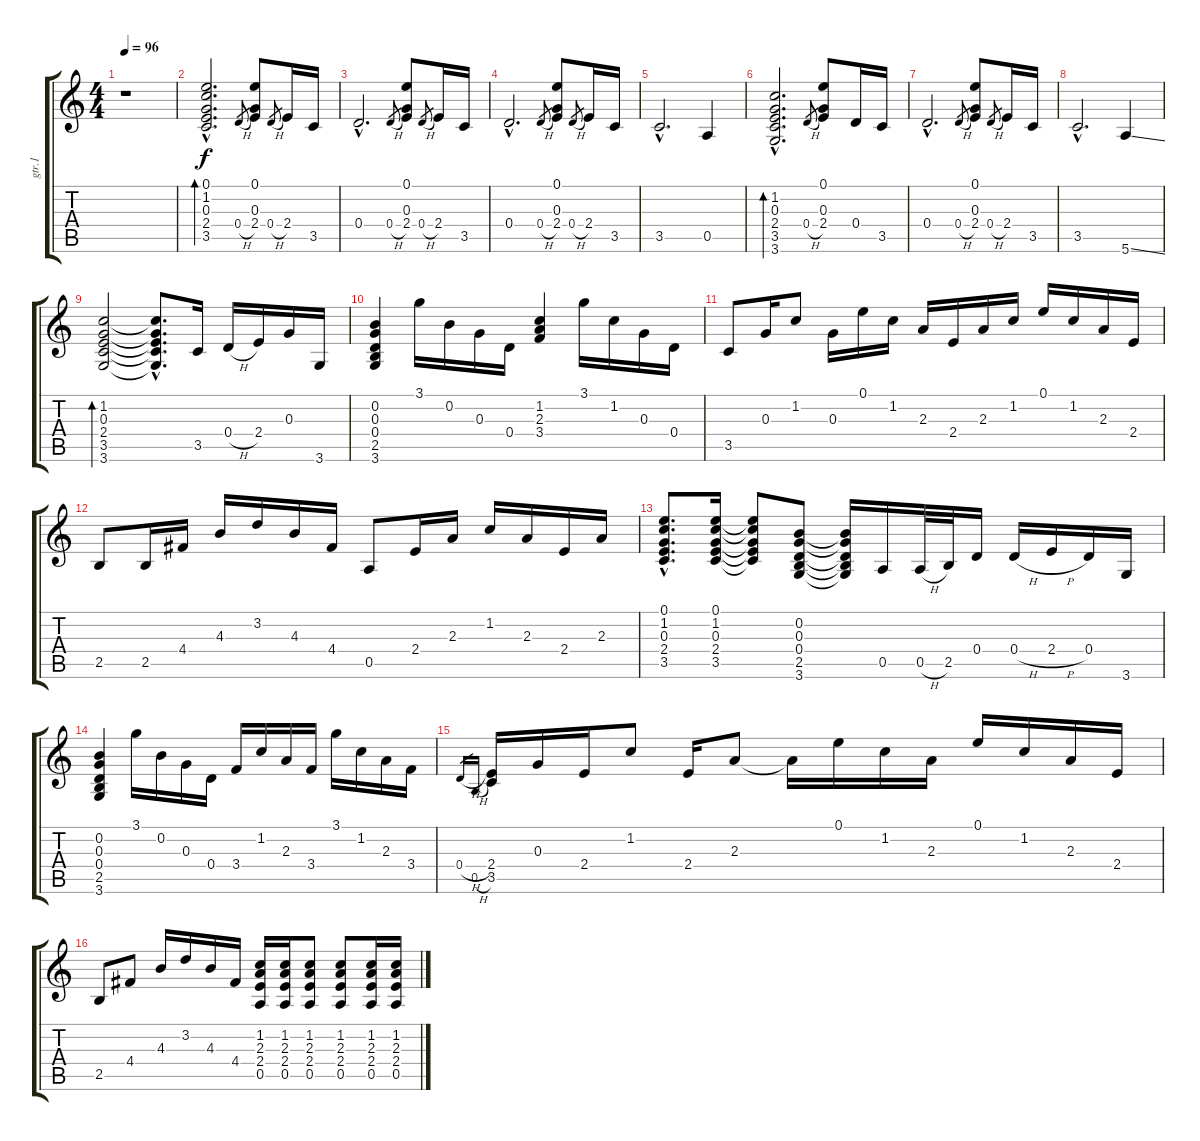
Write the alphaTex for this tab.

\track ("gtr.1" "gtr.1") {instrument acousticguitarsteel}
\staff {score tabs}
\tuning (E4 B3 G3 D3 A2 E2) {hide}
\ts (4 4)
\tempo 96
\clef g2
\ks c
r.1{dy f instrument acousticguitarsteel} |
(0.1{hac} 1.2{hac} 0.3{hac} 2.4{hac} 3.5{hac}).2{d bd 60} 0.4{h}.8{gr} (0.1 0.3 2.4).8 0.4{h}.8{gr} 2.4.16 3.5.16 |
0.4{hac}.2{d} 0.4{h}.8{gr} (0.1 0.3 2.4).8 0.4{h}.8{gr} 2.4.16 3.5.16 |
0.4{hac}.2{d} 0.4{h}.8{gr} (0.1 0.3 2.4).8 0.4{h}.8{gr} 2.4.16 3.5.16 |
3.5{hac}.2{d} 0.5.4 |
(1.2{hac} 0.3{hac} 2.4{hac} 3.5{hac} 3.6{hac}).2{d bd 60} 0.4{h}.8{gr} (0.1 0.3 2.4).8 0.4.16 3.5.16 |
0.4{hac}.2{d} 0.4{h}.8{gr} (0.1 0.3 2.4).8 0.4{h}.8{gr} 2.4.16 3.5.16 |
3.5{hac}.2{d} 5.6{ss}.4 |
(1.2 0.3 2.4 3.5 3.6).2{bd 60} (1.2{hac t} 0.3{hac t} 2.4{hac t} 3.5{hac t} 3.6{hac t}).8{d} 3.5.16 0.4{h}.16 2.4.16 0.3.16 3.6.16 |
(0.2 0.3 0.4 2.5 3.6).4 3.1.16 0.2.16 0.3.16 0.4.16 (1.2 2.3 3.4).4 3.1.16 1.2.16 0.3.16 0.4.16 |
3.5.8 0.3.16 1.2.8 0.3.16 0.1.16 1.2.16 2.3.16 2.4.16 2.3.16 1.2.16 0.1.16 1.2.16 2.3.16 2.4.16 |
2.5.8 2.5.16 4.4.16 4.3.16 3.2.16 4.3.16 4.4.16 0.5.8 2.4.16 2.3.16 1.2.16 2.3.16 2.4.16 2.3.16 |
(0.1{hac} 1.2{hac} 0.3{hac} 2.4{hac} 3.5{hac}).8{d} (0.1 1.2 0.3 2.4 3.5).16 (0.1{t} 1.2{t} 0.3{t} 2.4{t} 3.5{t}).8 (0.2 0.3 0.4 2.5 3.6).8 (0.2{t} 0.3{t} 0.4{t} 2.5{t} 3.6{t}).16 0.5.16 0.5{h}.32 2.5.32 0.4.16 0.4{h}.16 2.4{h}.16 0.4.16 3.6.16 |
(0.2 0.3 0.4 2.5 3.6).4 3.1.16 0.2.16 0.3.16 0.4.16 3.4.16 1.2.16 2.3.16 3.4.16 3.1.16 1.2.16 2.3.16 3.4.16 |
0.4{h}.16{gr} 0.5{h}.16{gr} (2.4 3.5).16 0.3.16 2.4.16 1.2.8 2.4.16 2.3.8 2.3{t}.16 0.1.16 1.2.16 2.3.16 0.1.16 1.2.16 2.3.16 2.4.16 |
2.5.8 4.4.8 4.3.16 3.2.16 4.3.16 4.4.16 (1.2 2.3 2.4 0.5).16 (1.2 2.3 2.4 0.5).16 (1.2 2.3 2.4 0.5).8 (1.2 2.3 2.4 0.5).8 (1.2 2.3 2.4 0.5).16 (1.2 2.3 2.4 0.5).16
